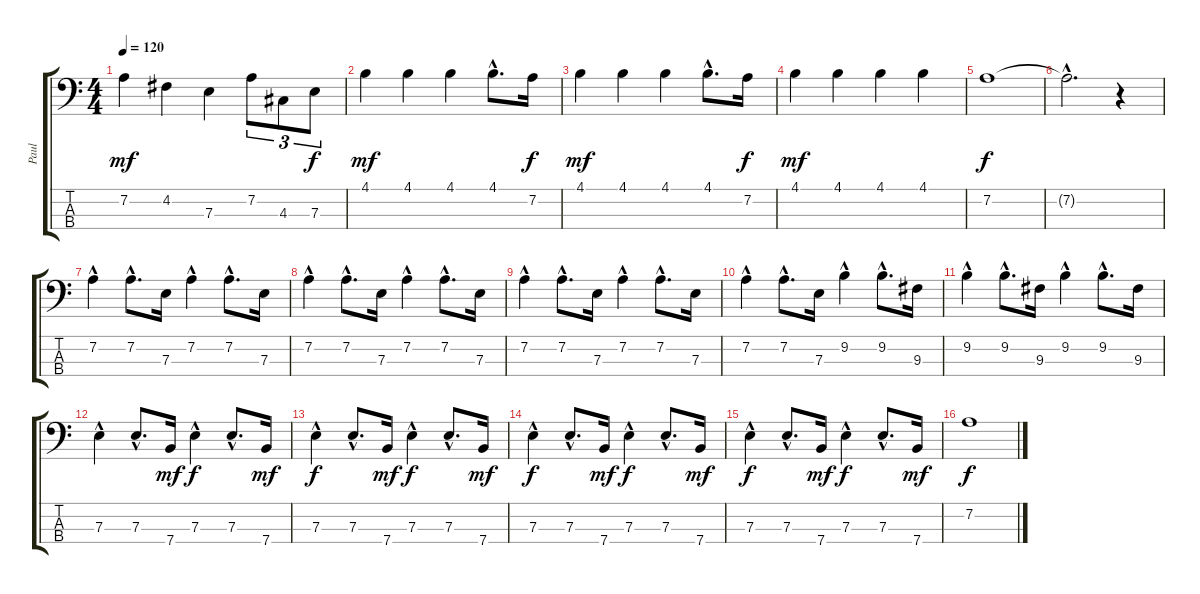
\track ("Paul" "Paul") {instrument electricbassfinger}
\staff {score tabs}
\tuning (G2 D2 A1 E1) {hide}
\ts (4 4)
\tempo 120
\clef f4
\ks c
7.2.4{dy mf} 4.2.4 7.3.4 7.2.8{tu (3 2)} 4.3.8{tu (3 2)} 7.3.8{tu (3 2) dy f} |
4.1.4{dy mf} 4.1.4 4.1.4 4.1{hac}.8{d} 7.2.16{dy f} |
4.1.4{dy mf} 4.1.4 4.1.4 4.1{hac}.8{d} 7.2.16{dy f} |
4.1.4{dy mf} 4.1.4 4.1.4 4.1.4 |
7.2.1{dy f} |
7.2{hac t}.2{d} r.4 |
7.2{hac}.4 7.2{hac}.8{d} 7.3.16 7.2{hac}.4 7.2{hac}.8{d} 7.3.16 |
7.2{hac}.4 7.2{hac}.8{d} 7.3.16 7.2{hac}.4 7.2{hac}.8{d} 7.3.16 |
7.2{hac}.4 7.2{hac}.8{d} 7.3.16 7.2{hac}.4 7.2{hac}.8{d} 7.3.16 |
7.2{hac}.4 7.2{hac}.8{d} 7.3.16 9.2{hac}.4 9.2{hac}.8{d} 9.3.16 |
9.2{hac}.4 9.2{hac}.8{d} 9.3.16 9.2{hac}.4 9.2{hac}.8{d} 9.3.16 |
7.3{hac}.4 7.3{hac}.8{d} 7.4.16{dy mf} 7.3{hac}.4{dy f} 7.3{hac}.8{d} 7.4.16{dy mf} |
7.3{hac}.4{dy f} 7.3{hac}.8{d} 7.4.16{dy mf} 7.3{hac}.4{dy f} 7.3{hac}.8{d} 7.4.16{dy mf} |
7.3{hac}.4{dy f} 7.3{hac}.8{d} 7.4.16{dy mf} 7.3{hac}.4{dy f} 7.3{hac}.8{d} 7.4.16{dy mf} |
7.3{hac}.4{dy f} 7.3{hac}.8{d} 7.4.16{dy mf} 7.3{hac}.4{dy f} 7.3{hac}.8{d} 7.4.16{dy mf} |
7.2.1{dy f}
